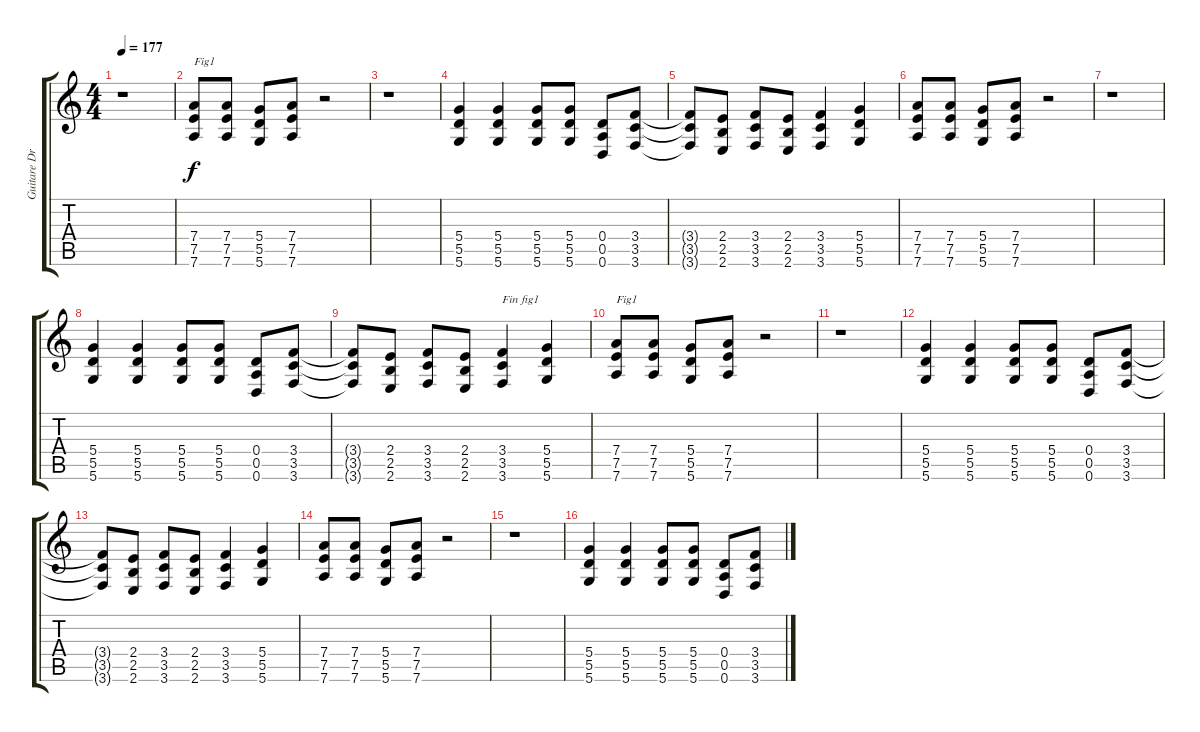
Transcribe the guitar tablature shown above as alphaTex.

\track ("Guitare Dr-D" "Guitare Dr") {instrument overdrivenguitar}
\staff {score tabs}
\tuning (E4 B3 G3 D3 A2 D2) {hide}
\ts (4 4)
\tempo 177
\clef g2
\ks c
r.1{dy f instrument overdrivenguitar} |
(7.4 7.5 7.6).8{txt "Fig1"} (7.4 7.5 7.6).8 (5.4 5.5 5.6).8 (7.4 7.5 7.6).8 r.2 |
r.1 |
(5.4 5.5 5.6).4 (5.4 5.5 5.6).4 (5.4 5.5 5.6).8 (5.4 5.5 5.6).8 (0.4 0.5 0.6).8 (3.4 3.5 3.6).8 |
(3.4{t} 3.5{t} 3.6{t}).8 (2.4 2.5 2.6).8 (3.4 3.5 3.6).8 (2.4 2.5 2.6).8 (3.4 3.5 3.6).4 (5.4 5.5 5.6).4 |
(7.4 7.5 7.6).8 (7.4 7.5 7.6).8 (5.4 5.5 5.6).8 (7.4 7.5 7.6).8 r.2 |
r.1 |
(5.4 5.5 5.6).4 (5.4 5.5 5.6).4 (5.4 5.5 5.6).8 (5.4 5.5 5.6).8 (0.4 0.5 0.6).8 (3.4 3.5 3.6).8 |
(3.4{t} 3.5{t} 3.6{t}).8 (2.4 2.5 2.6).8 (3.4 3.5 3.6).8 (2.4 2.5 2.6).8 (3.4 3.5 3.6).4{txt "Fin fig1"} (5.4 5.5 5.6).4 |
(7.4 7.5 7.6).8{txt "Fig1"} (7.4 7.5 7.6).8 (5.4 5.5 5.6).8 (7.4 7.5 7.6).8 r.2 |
r.1 |
(5.4 5.5 5.6).4 (5.4 5.5 5.6).4 (5.4 5.5 5.6).8 (5.4 5.5 5.6).8 (0.4 0.5 0.6).8 (3.4 3.5 3.6).8 |
(3.4{t} 3.5{t} 3.6{t}).8 (2.4 2.5 2.6).8 (3.4 3.5 3.6).8 (2.4 2.5 2.6).8 (3.4 3.5 3.6).4 (5.4 5.5 5.6).4 |
(7.4 7.5 7.6).8 (7.4 7.5 7.6).8 (5.4 5.5 5.6).8 (7.4 7.5 7.6).8 r.2 |
r.1 |
(5.4 5.5 5.6).4 (5.4 5.5 5.6).4 (5.4 5.5 5.6).8 (5.4 5.5 5.6).8 (0.4 0.5 0.6).8 (3.4 3.5 3.6).8
